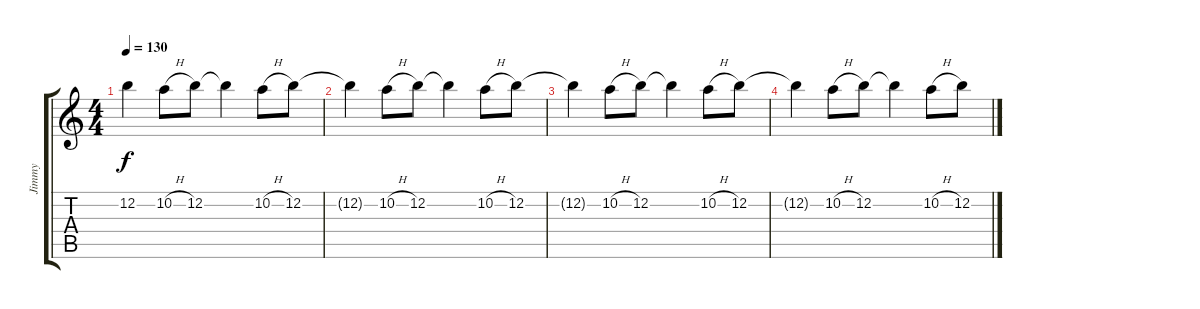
\track ("Jimmy" "Jimmy") {instrument electricguitarclean}
\staff {score tabs}
\tuning (E4 B3 G3 D3 A2 E2) {hide}
\ts (4 4)
\tempo 130
\clef g2
\ks c
12.2{t}.4{dy f} 10.2{h}.8 12.2.8 12.2{t}.4 10.2{h}.8 12.2.8 |
12.2{t}.4 10.2{h}.8 12.2.8 12.2{t}.4 10.2{h}.8 12.2.8 |
12.2{t}.4 10.2{h}.8 12.2.8 12.2{t}.4 10.2{h}.8 12.2.8 |
12.2{t}.4 10.2{h}.8 12.2.8 12.2{t}.4 10.2{h}.8 12.2.8
